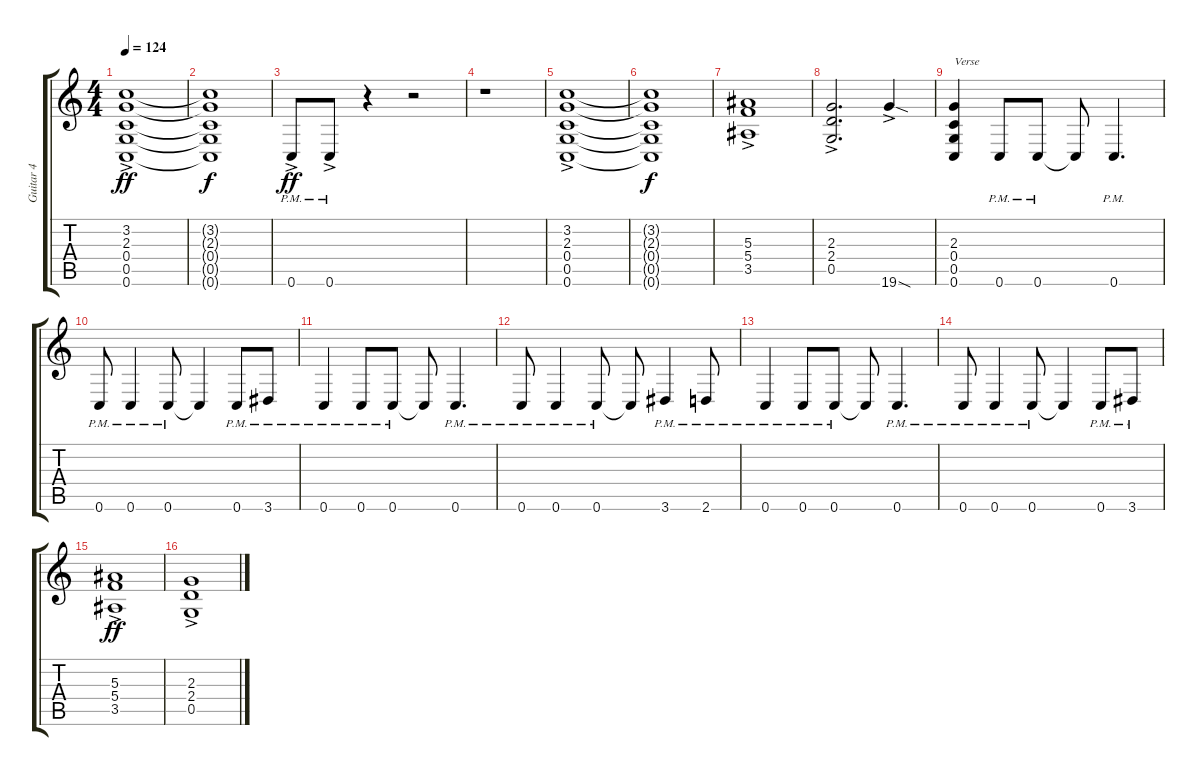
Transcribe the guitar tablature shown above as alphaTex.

\track ("Guitar 4" "Guitar 4") {instrument distortionguitar}
\staff {score tabs}
\tuning (D4 A3 F3 C3 G2 C2) {hide}
\ts (4 4)
\tempo 124
\clef g2
\ks c
(3.2{ac} 2.3{ac} 0.4{ac} 0.5{ac} 0.6{ac}).1{dy ff} |
(3.2{t} 2.3{t} 0.4{t} 0.5{t} 0.6{t}).1{dy f} |
0.6{ac pm}.8{dy ff} 0.6{ac pm}.8 r.4 r.2 |
r.1 |
(3.2{ac} 2.3{ac} 0.4{ac} 0.5{ac} 0.6{ac}).1 |
(3.2{t} 2.3{t} 0.4{t} 0.5{t} 0.6{t}).1{dy f} |
(5.3{ac} 5.4{ac} 3.5{ac}).1 |
(2.3{ac} 2.4{ac} 0.5{ac}).2{d} 19.6{sod ac}.4 |
(2.3 0.4 0.5 0.6).4{txt "Verse"} 0.6{pm}.8 0.6{pm}.8 0.6{t}.8 0.6{pm}.4{d} |
0.6{pm}.8 0.6{pm}.4 0.6{pm}.8 0.6{t}.4 0.6{pm}.8 3.6{pm}.8 |
0.6{pm}.4 0.6{pm}.8 0.6{pm}.8 0.6{t}.8 0.6{pm}.4{d} |
0.6{pm}.8 0.6{pm}.4 0.6{pm}.8 0.6{t}.8 3.6{pm}.4 2.6{pm}.8 |
0.6{pm}.4 0.6{pm}.8 0.6{pm}.8 0.6{t}.8 0.6{pm}.4{d} |
0.6{pm}.8 0.6{pm}.4 0.6{pm}.8 0.6{t}.4 0.6{pm}.8 3.6{pm}.8 |
(5.3{ac} 5.4{ac} 3.5{ac}).1{dy ff} |
(2.3{ac} 2.4{ac} 0.5{ac}).1
